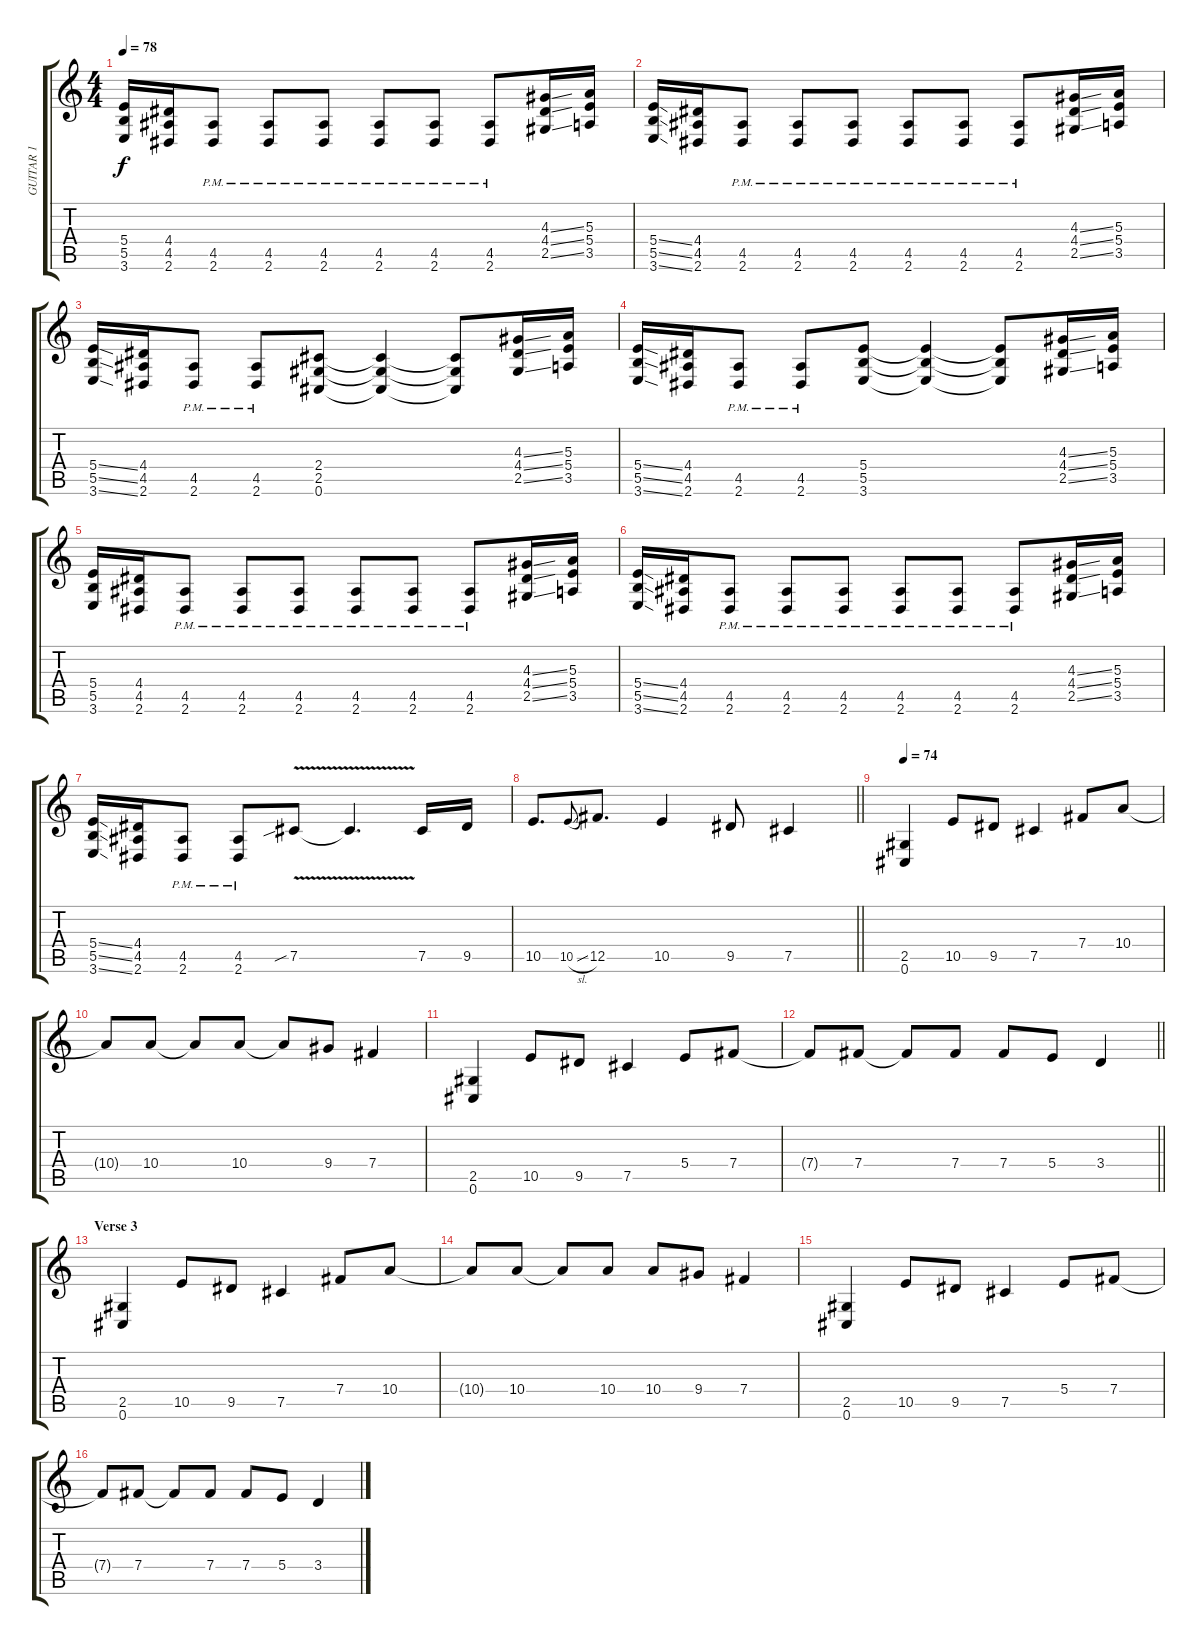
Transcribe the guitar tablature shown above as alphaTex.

\track ("GUITAR 1" "GUITAR 1") {instrument overdrivenguitar}
\staff {score tabs}
\tuning (Db4 Ab3 E3 B2 Gb2 Db2) {hide}
\ts (4 4)
\tempo 78
\clef g2
\ks c
(5.4 5.5 3.6).16{dy f} (4.4 4.5 2.6).16 (4.5{pm} 2.6{pm}).8 (4.5{pm} 2.6{pm}).8 (4.5{pm} 2.6{pm}).8 (4.5{pm} 2.6{pm}).8 (4.5{pm} 2.6{pm}).8 (4.5{pm} 2.6{pm}).8 (4.3{ss} 4.4{ss} 2.5{ss}).16 (5.3 5.4 3.5).16 |
(5.4{ss} 5.5{ss} 3.6{ss}).16 (4.4 4.5 2.6).16 (4.5{pm} 2.6{pm}).8 (4.5{pm} 2.6{pm}).8 (4.5{pm} 2.6{pm}).8 (4.5{pm} 2.6{pm}).8 (4.5{pm} 2.6{pm}).8 (4.5{pm} 2.6{pm}).8 (4.3{ss} 4.4{ss} 2.5{ss}).16 (5.3 5.4 3.5).16 |
(5.4{ss} 5.5{ss} 3.6{ss}).16 (4.4 4.5 2.6).16 (4.5{pm} 2.6{pm}).8 (4.5{pm} 2.6{pm}).8 (2.4 2.5 0.6).8 (2.4{t} 2.5{t} 0.6{t}).4 (2.4{t} 2.5{t} 0.6{t}).8 (4.3{ss} 4.4{ss} 2.5{ss}).16 (5.3 5.4 3.5).16 |
(5.4{ss} 5.5{ss} 3.6{ss}).16 (4.4 4.5 2.6).16 (4.5{pm} 2.6{pm}).8 (4.5{pm} 2.6{pm}).8 (5.4 5.5 3.6).8 (5.4{t} 5.5{t} 3.6{t}).4 (5.4{t} 5.5{t} 3.6{t}).8 (4.3{ss} 4.4{ss} 2.5{ss}).16 (5.3 5.4 3.5).16 |
(5.4 5.5 3.6).16 (4.4 4.5 2.6).16 (4.5{pm} 2.6{pm}).8 (4.5{pm} 2.6{pm}).8 (4.5{pm} 2.6{pm}).8 (4.5{pm} 2.6{pm}).8 (4.5{pm} 2.6{pm}).8 (4.5{pm} 2.6{pm}).8 (4.3{ss} 4.4{ss} 2.5{ss}).16 (5.3 5.4 3.5).16 |
(5.4{ss} 5.5{ss} 3.6{ss}).16 (4.4 4.5 2.6).16 (4.5{pm} 2.6{pm}).8 (4.5{pm} 2.6{pm}).8 (4.5{pm} 2.6{pm}).8 (4.5{pm} 2.6{pm}).8 (4.5{pm} 2.6{pm}).8 (4.5{pm} 2.6{pm}).8 (4.3{ss} 4.4{ss} 2.5{ss}).16 (5.3 5.4 3.5).16 |
(5.4{ss} 5.5{ss} 3.6{ss}).16 (4.4 4.5 2.6).16 (4.5{pm} 2.6{pm}).8 (4.5{pm} 2.6{pm}).8 7.5{v sib}.8 7.5{t}.4{d} 7.5.16 9.5.16 |
\barLineRight lightlight
10.5.8{d} 10.5{sl}.8{gr onbeat} 12.5.8{d} 10.5.4 9.5.8 7.5.4 |
\tempo 74
(2.5 0.6).4 10.5.8 9.5.8 7.5.4 7.4.8 10.4.8 |
10.4{t}.8 10.4.8 10.4{t}.8 10.4.8 10.4{t}.8 9.4.8 7.4.4 |
(2.5 0.6).4 10.5.8 9.5.8 7.5.4 5.4.8 7.4.8 |
\barLineRight lightlight
7.4{t}.8 7.4.8 7.4{t}.8 7.4.8 7.4.8 5.4.8 3.4.4 |
\section ("" "Verse 3")
(2.5 0.6).4 10.5.8 9.5.8 7.5.4 7.4.8 10.4.8 |
10.4{t}.8 10.4.8 10.4{t}.8 10.4.8 10.4.8 9.4.8 7.4.4 |
(2.5 0.6).4 10.5.8 9.5.8 7.5.4 5.4.8 7.4.8 |
7.4{t}.8 7.4.8 7.4{t}.8 7.4.8 7.4.8 5.4.8 3.4.4
